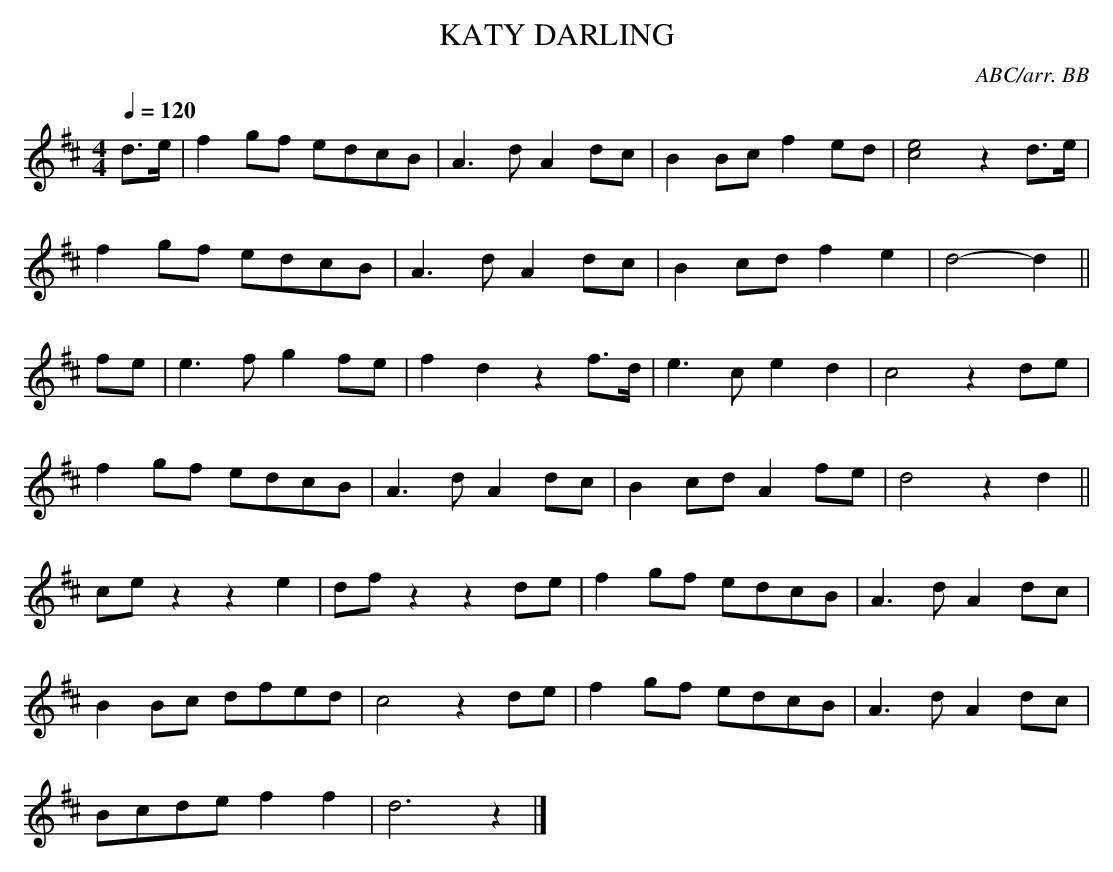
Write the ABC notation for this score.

X:1
T:KATY DARLING
C:ABC/arr. BB
march"!
Q:1/4=120
L:1/8
M:4/4
K:D
d>e|f2gf edcB|A3d A2dc|B2Bc f2ed|[c4e4] z2d>e|
f2gf edcB|A3d A2dc|B2cd f2e2|d4-d2 ||
fe|e3f g2fe|f2d2 z2f>d|e3c e2d2|c4 z2de|
f2gf edcB|A3d A2dc|B2cd A2fe|d4 z2d2 ||
ce z2z2 e2|df z2z2 de|f2gf edcB|A3d A2dc|
B2Bc dfed|c4 z2 de|f2gf edcB|A3d A2dc|
Bcde f2f2|d6 z2 |]
